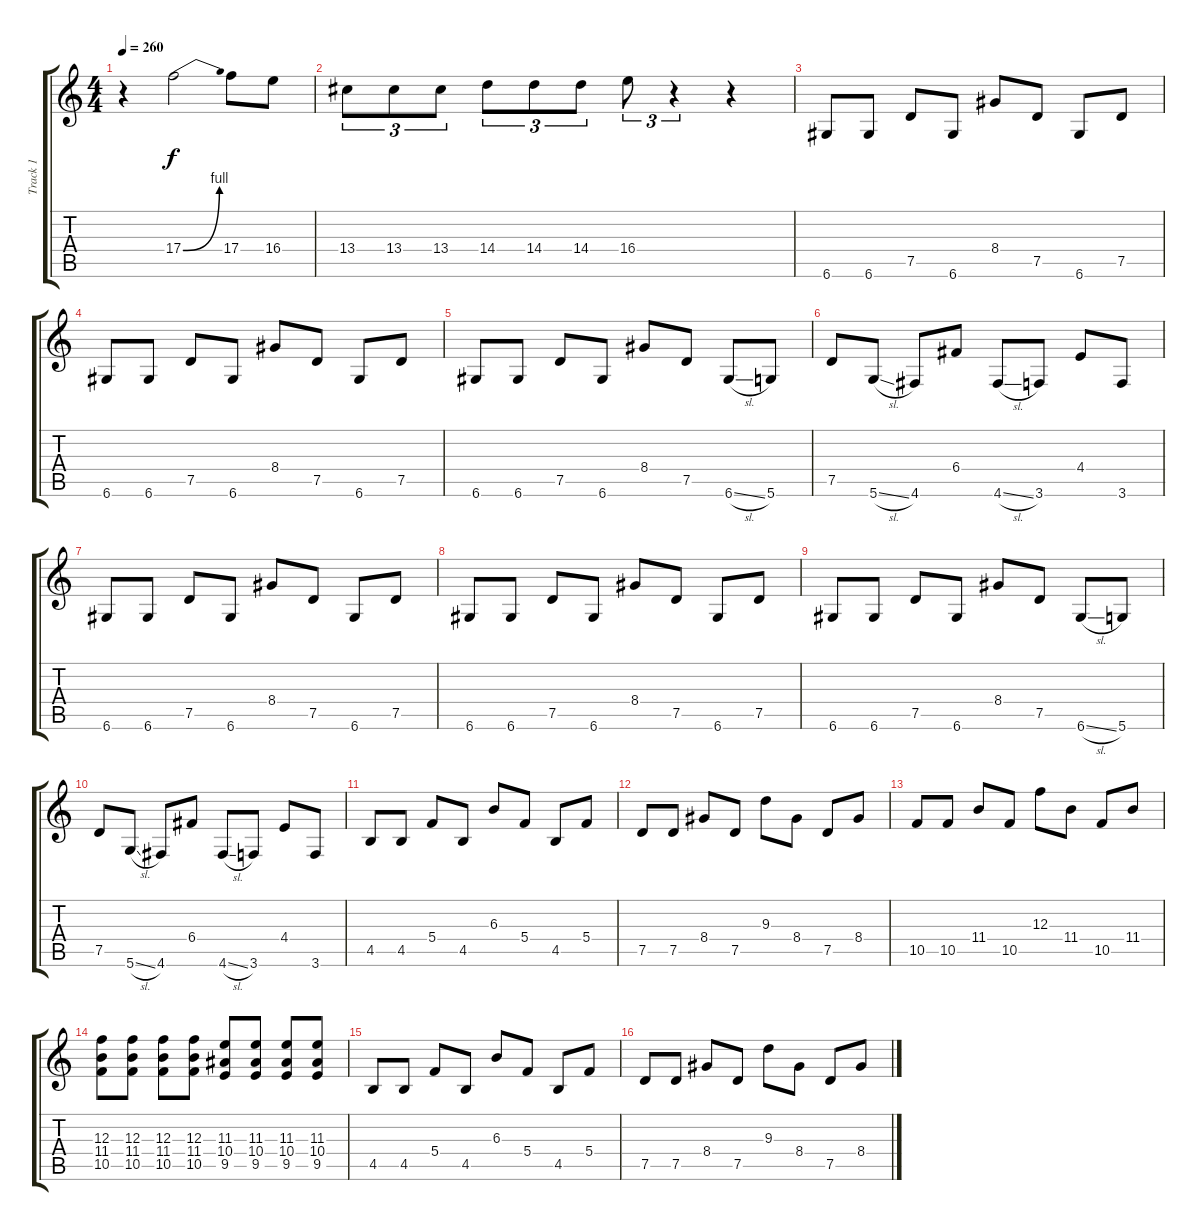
\track ("Track 1" "Track 1") {instrument distortionguitar}
\staff {score tabs}
\tuning (D4 A3 F3 C3 G2 D2) {hide}
\ts (4 4)
\tempo 260
\clef g2
\ks c
r.4{dy f} 17.4{be (bend 0 0 60 4)}.2 17.4.8 16.4.8 |
13.4.8{tu (3 2)} 13.4.8{tu (3 2)} 13.4.8{tu (3 2)} 14.4.8{tu (3 2)} 14.4.8{tu (3 2)} 14.4.8{tu (3 2)} 16.4.8{tu (3 2)} r.4{tu (3 2)} r.4 |
6.6.8 6.6.8 7.5.8 6.6.8 8.4.8 7.5.8 6.6.8 7.5.8 |
6.6.8 6.6.8 7.5.8 6.6.8 8.4.8 7.5.8 6.6.8 7.5.8 |
6.6.8 6.6.8 7.5.8 6.6.8 8.4.8 7.5.8 6.6{sl}.8 5.6.8 |
7.5.8 5.6{sl}.8 4.6.8 6.4.8 4.6{sl}.8 3.6.8 4.4.8 3.6.8 |
6.6.8 6.6.8 7.5.8 6.6.8 8.4.8 7.5.8 6.6.8 7.5.8 |
6.6.8 6.6.8 7.5.8 6.6.8 8.4.8 7.5.8 6.6.8 7.5.8 |
6.6.8 6.6.8 7.5.8 6.6.8 8.4.8 7.5.8 6.6{sl}.8 5.6.8 |
7.5.8 5.6{sl}.8 4.6.8 6.4.8 4.6{sl}.8 3.6.8 4.4.8 3.6.8 |
4.5.8 4.5.8 5.4.8 4.5.8 6.3.8 5.4.8 4.5.8 5.4.8 |
7.5.8 7.5.8 8.4.8 7.5.8 9.3.8 8.4.8 7.5.8 8.4.8 |
10.5.8 10.5.8 11.4.8 10.5.8 12.3.8 11.4.8 10.5.8 11.4.8 |
(12.3 11.4 10.5).8 (12.3 11.4 10.5).8 (12.3 11.4 10.5).8 (12.3 11.4 10.5).8 (11.3 10.4 9.5).8 (11.3 10.4 9.5).8 (11.3 10.4 9.5).8 (11.3 10.4 9.5).8 |
4.5.8 4.5.8 5.4.8 4.5.8 6.3.8 5.4.8 4.5.8 5.4.8 |
7.5.8 7.5.8 8.4.8 7.5.8 9.3.8 8.4.8 7.5.8 8.4.8
